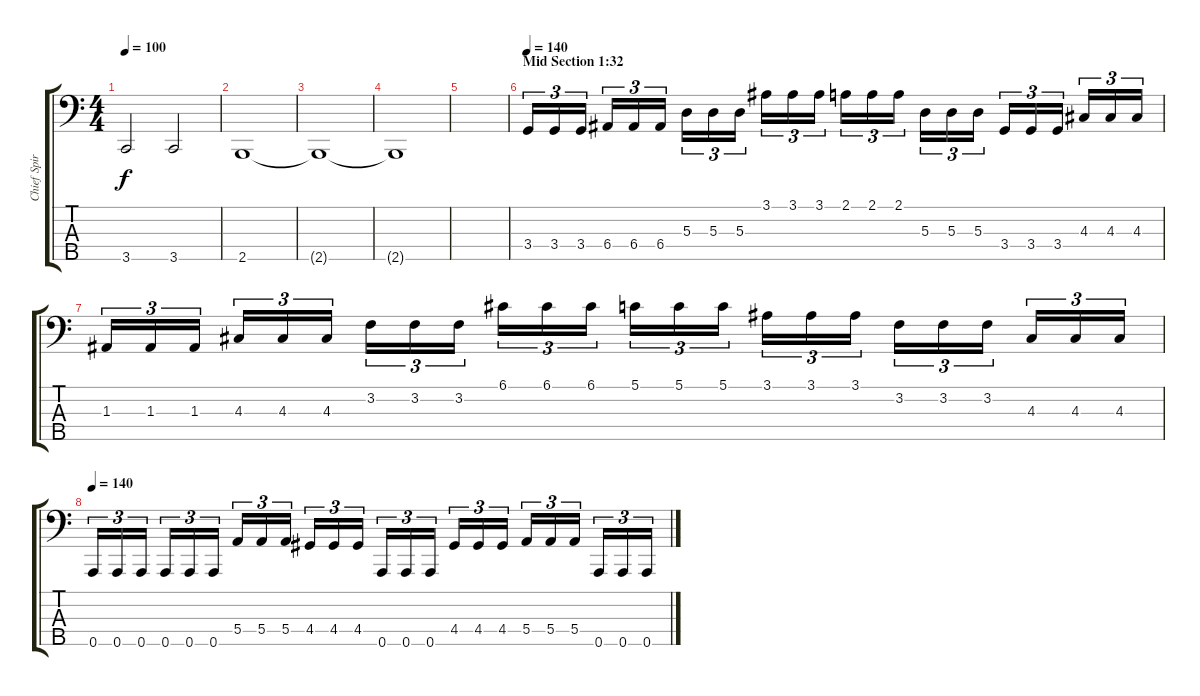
\track ("Chief Spires" "Chief Spir") {instrument electricbasspick}
\staff {score tabs}
\tuning (G2 D2 A1 E1 A0) {hide}
\ts (4 4)
\tempo 100
\clef f4
\ks c
3.5.2{dy f} 3.5.2 |
2.5.1 |
2.5{t}.1 |
2.5{t}.1 |
|
\section ("" "Mid Section 1:32")
\tempo 140
3.4.16{tu (3 2)} 3.4.16{tu (3 2)} 3.4.16{tu (3 2)} 6.4.16{tu (3 2)} 6.4.16{tu (3 2)} 6.4.16{tu (3 2)} 5.3.16{tu (3 2)} 5.3.16{tu (3 2)} 5.3.16{tu (3 2)} 3.1.16{tu (3 2)} 3.1.16{tu (3 2)} 3.1.16{tu (3 2)} 2.1.16{tu (3 2)} 2.1.16{tu (3 2)} 2.1.16{tu (3 2)} 5.3.16{tu (3 2)} 5.3.16{tu (3 2)} 5.3.16{tu (3 2)} 3.4.16{tu (3 2)} 3.4.16{tu (3 2)} 3.4.16{tu (3 2)} 4.3.16{tu (3 2)} 4.3.16{tu (3 2)} 4.3.16{tu (3 2)} |
1.3.16{tu (3 2)} 1.3.16{tu (3 2)} 1.3.16{tu (3 2)} 4.3.16{tu (3 2)} 4.3.16{tu (3 2)} 4.3.16{tu (3 2)} 3.2.16{tu (3 2)} 3.2.16{tu (3 2)} 3.2.16{tu (3 2)} 6.1.16{tu (3 2)} 6.1.16{tu (3 2)} 6.1.16{tu (3 2)} 5.1.16{tu (3 2)} 5.1.16{tu (3 2)} 5.1.16{tu (3 2)} 3.1.16{tu (3 2)} 3.1.16{tu (3 2)} 3.1.16{tu (3 2)} 3.2.16{tu (3 2)} 3.2.16{tu (3 2)} 3.2.16{tu (3 2)} 4.3.16{tu (3 2)} 4.3.16{tu (3 2)} 4.3.16{tu (3 2)} |
\tempo 140
0.5.16{tu (3 2)} 0.5.16{tu (3 2)} 0.5.16{tu (3 2)} 0.5.16{tu (3 2)} 0.5.16{tu (3 2)} 0.5.16{tu (3 2)} 5.4.16{tu (3 2)} 5.4.16{tu (3 2)} 5.4.16{tu (3 2)} 4.4.16{tu (3 2)} 4.4.16{tu (3 2)} 4.4.16{tu (3 2)} 0.5.16{tu (3 2)} 0.5.16{tu (3 2)} 0.5.16{tu (3 2)} 4.4.16{tu (3 2)} 4.4.16{tu (3 2)} 4.4.16{tu (3 2)} 5.4.16{tu (3 2)} 5.4.16{tu (3 2)} 5.4.16{tu (3 2)} 0.5.16{tu (3 2)} 0.5.16{tu (3 2)} 0.5.16{tu (3 2)}
